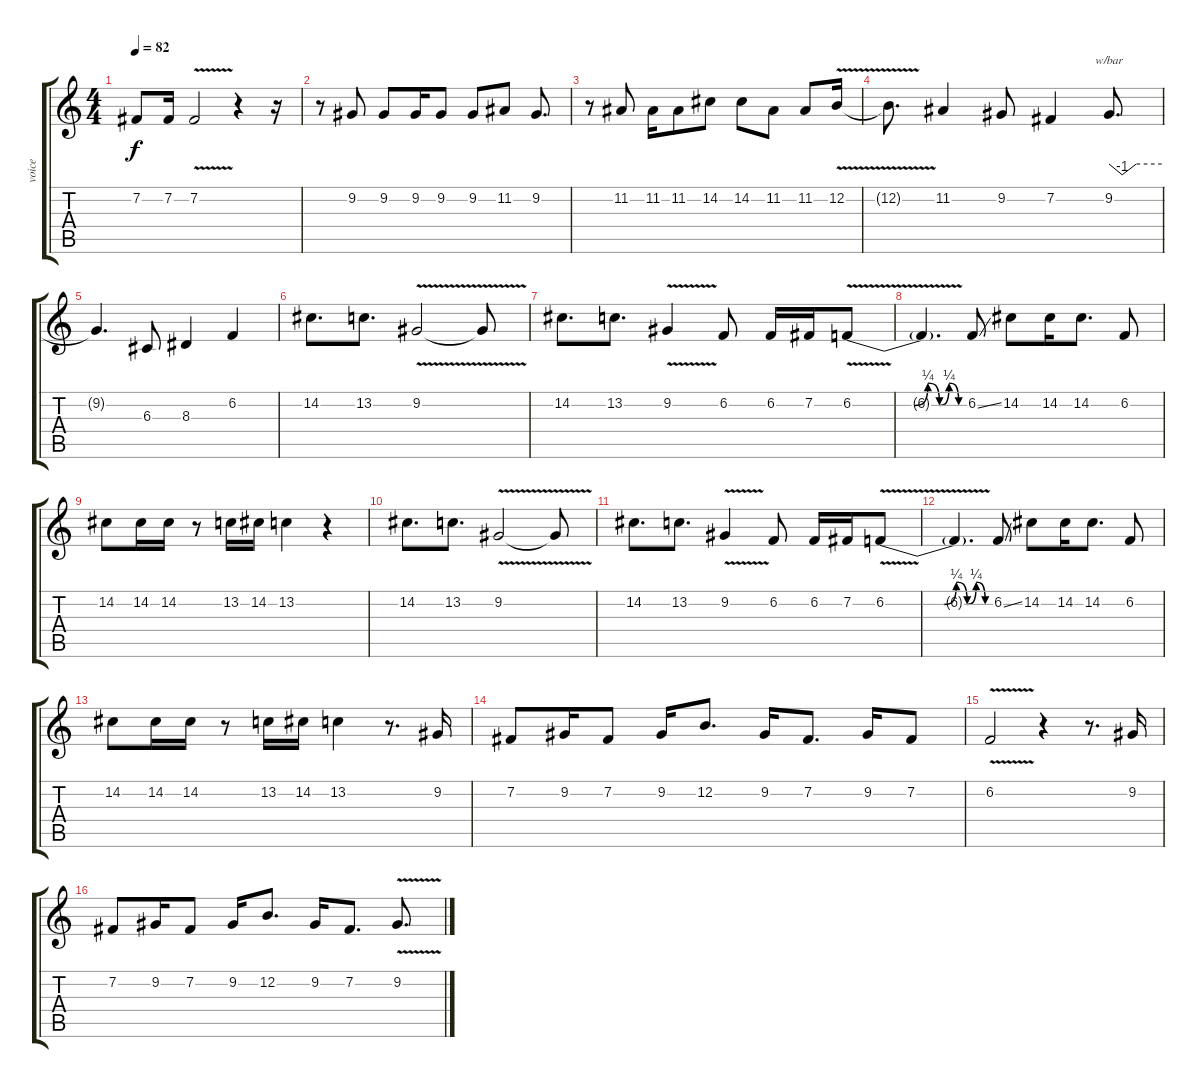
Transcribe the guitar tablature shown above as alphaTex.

\track ("voice" "voice") {instrument panflute}
\staff {score tabs}
\tuning (E4 B3 G3 D3 A2 E2) {hide}
\ts (4 4)
\tempo 82
\clef g2
\ks c
7.2.8{dy f} 7.2.16 7.2{v}.2 r.4 r.16 |
r.8 9.2.8 9.2.8 9.2.16 9.2.8 9.2.8 11.2.8 9.2.8{d} |
r.8 11.2.8 11.2.16 11.2.8 14.2.8 14.2.8 11.2.8 11.2.8 12.2{v}.16 |
12.2{t}.8{d} 11.2.4 9.2.8 7.2.4 9.2.8{d tbe (custom default 0 0 15 -4 31 0 60 0)} |
9.2{t}.4{d} 6.3.8 8.3.4 6.2.4 |
14.2.8{d} 13.2.8{d} 9.2{v}.2 9.2{t}.8 |
14.2.8{d} 13.2.8{d} 9.2{v}.4 6.2.8 6.2.16 7.2.16 6.2{be (custom 0 0 32 0 39 1 45 0 50 1 55 0 60 0) v}.8 |
6.2{t}.4{d} 6.2{ss}.8 14.2.8 14.2.16 14.2.8{d} 6.2.8 |
14.2.8 14.2.16 14.2.16 r.8 13.2.16 14.2.16 13.2.4 r.4 |
14.2.8{d} 13.2.8{d} 9.2{v}.2 9.2{t}.8 |
14.2.8{d} 13.2.8{d} 9.2{v}.4 6.2.8 6.2.16 7.2.16 6.2{be (custom 0 0 32 0 39 1 45 0 50 1 55 0 60 0) v}.8 |
6.2{t}.4{d} 6.2{ss}.8 14.2.8 14.2.16 14.2.8{d} 6.2.8 |
14.2.8 14.2.16 14.2.16 r.8 13.2.16 14.2.16 13.2.4 r.8{d} 9.2.16 |
7.2.8 9.2.16 7.2.8 9.2.16 12.2.8{d} 9.2.16 7.2.8{d} 9.2.16 7.2.8 |
6.2{v}.2 r.4 r.8{d} 9.2.16 |
7.2.8 9.2.16 7.2.8 9.2.16 12.2.8{d} 9.2.16 7.2.8{d} 9.2{v}.8{d}
